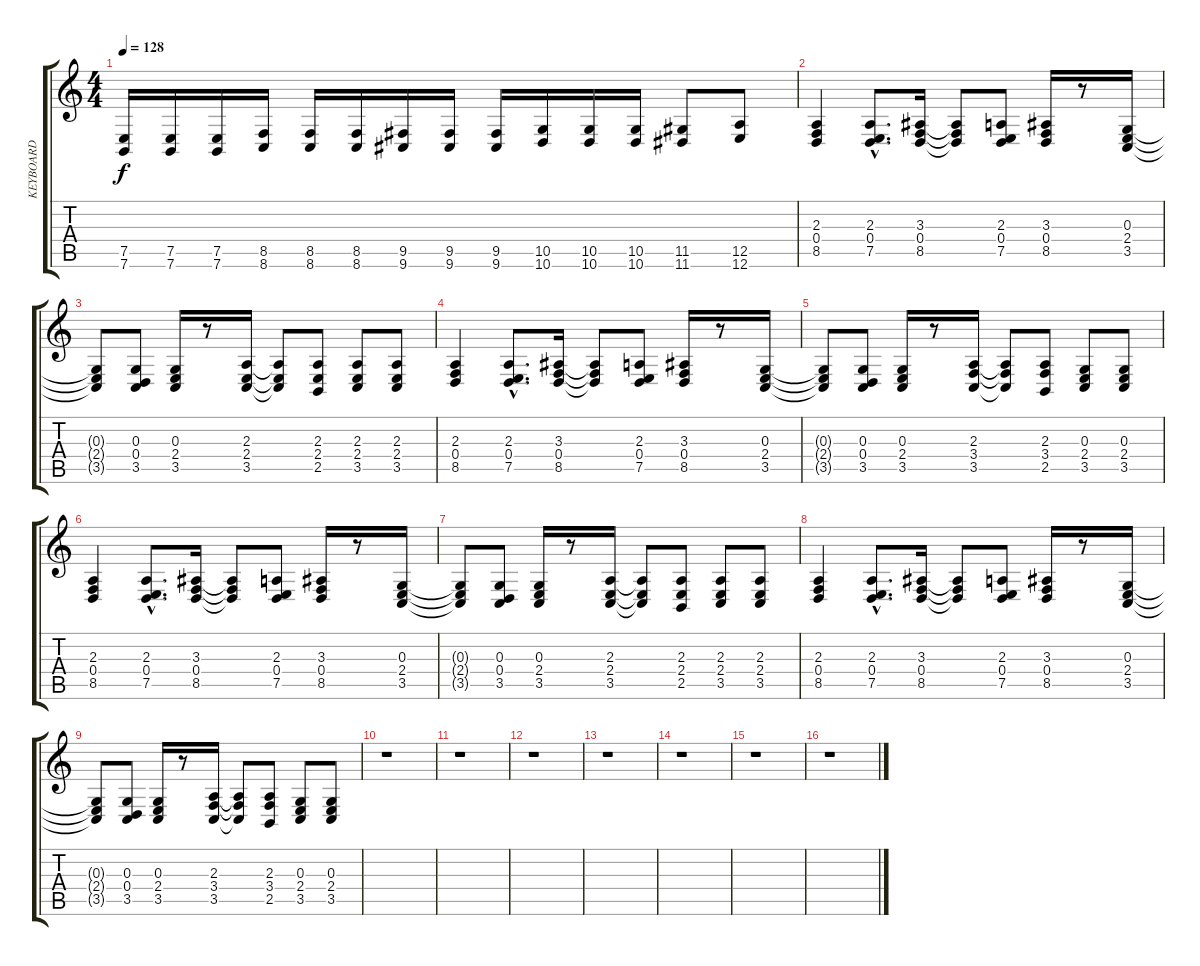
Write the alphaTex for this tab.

\track ("KEYBOARD" "KEYBOARD") {instrument stringensemble1}
\staff {score tabs}
\tuning (E4 B3 G3 D3 A2 E2) {hide}
\ts (4 4)
\tempo 128
\clef g2
\ks c
(7.5 7.6).16{dy f instrument stringensemble1} (7.5 7.6).16 (7.5 7.6).16 (8.5 8.6).16 (8.5 8.6).16 (8.5 8.6).16 (9.5 9.6).16 (9.5 9.6).16 (9.5 9.6).16 (10.5 10.6).16 (10.5 10.6).16 (10.5 10.6).16 (11.5 11.6).8 (12.5 12.6).8 |
(2.3 0.4 8.5).4 (2.3{hac} 0.4{hac} 7.5{hac}).8{d} (3.3 0.4 8.5).16 (3.3{t} 0.4{t} 8.5{t}).8 (2.3 0.4 7.5).8 (3.3 0.4 8.5).16 r.8 (0.3 2.4 3.5).16 |
(0.3{t} 2.4{t} 3.5{t}).8 (0.3 0.4 3.5).8 (0.3 2.4 3.5).16 r.8 (2.3 2.4 3.5).16 (2.3{t} 2.4{t} 3.5{t}).8 (2.3 2.4 2.5).8 (2.3 2.4 3.5).8 (2.3 2.4 3.5).8 |
(2.3 0.4 8.5).4 (2.3{hac} 0.4{hac} 7.5{hac}).8{d} (3.3 0.4 8.5).16 (3.3{t} 0.4{t} 8.5{t}).8 (2.3 0.4 7.5).8 (3.3 0.4 8.5).16 r.8 (0.3 2.4 3.5).16 |
(0.3{t} 2.4{t} 3.5{t}).8 (0.3 0.4 3.5).8 (0.3 2.4 3.5).16 r.8 (2.3 3.4 3.5).16 (2.3{t} 3.4{t} 3.5{t}).8 (2.3 3.4 2.5).8 (0.3 2.4 3.5).8 (0.3 2.4 3.5).8 |
(2.3 0.4 8.5).4 (2.3{hac} 0.4{hac} 7.5{hac}).8{d} (3.3 0.4 8.5).16 (3.3{t} 0.4{t} 8.5{t}).8 (2.3 0.4 7.5).8 (3.3 0.4 8.5).16 r.8 (0.3 2.4 3.5).16 |
(0.3{t} 2.4{t} 3.5{t}).8 (0.3 0.4 3.5).8 (0.3 2.4 3.5).16 r.8 (2.3 2.4 3.5).16 (2.3{t} 2.4{t} 3.5{t}).8 (2.3 2.4 2.5).8 (2.3 2.4 3.5).8 (2.3 2.4 3.5).8 |
(2.3 0.4 8.5).4 (2.3{hac} 0.4{hac} 7.5{hac}).8{d} (3.3 0.4 8.5).16 (3.3{t} 0.4{t} 8.5{t}).8 (2.3 0.4 7.5).8 (3.3 0.4 8.5).16 r.8 (0.3 2.4 3.5).16 |
(0.3{t} 2.4{t} 3.5{t}).8 (0.3 0.4 3.5).8 (0.3 2.4 3.5).16 r.8 (2.3 3.4 3.5).16 (2.3{t} 3.4{t} 3.5{t}).8 (2.3 3.4 2.5).8 (0.3 2.4 3.5).8 (0.3 2.4 3.5).8 |
r.1 |
r.1 |
r.1 |
r.1 |
r.1 |
r.1 |
r.1
